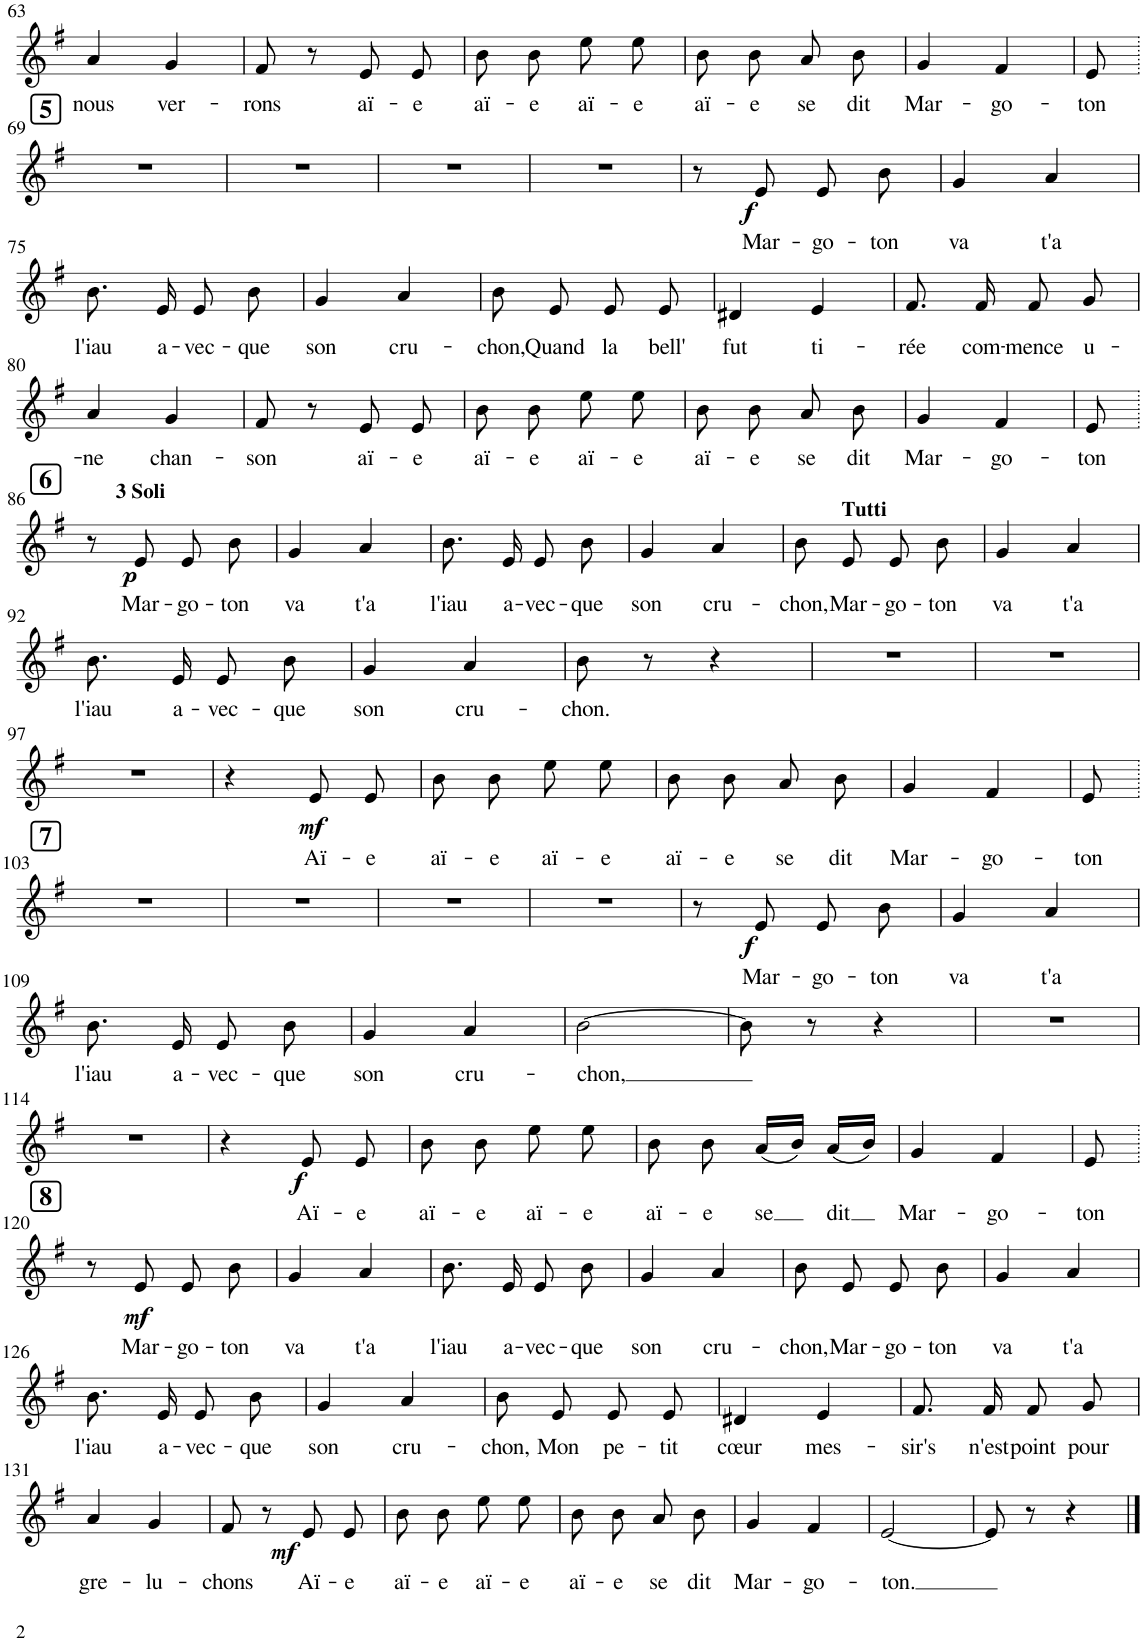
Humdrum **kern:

**kern	**text	**dynam
*part1	*part1	*part1
*staff1	*staff1	*staff1
*I"SOPRANOS	*	*
*I'S	*	*
!!LO:PB:g=z
*clefG2	*	*
*k[f#]	*	*
*M2/4	*	*
=63	=63	=63
!	!LO:LY:b	!
4a/	nous	.
!	!LO:LY:b	!
4g/	ver-	.
=64	=64	=64
!	!LO:LY:b	!
8f#/	-rons	.
8r	.	.
!	!LO:LY:b	!
8e/	aï-	.
!	!LO:LY:b	!
8e/	-e	.
=65	=65	=65
!	!LO:LY:b	!
8b\	aï-	.
!	!LO:LY:b	!
8b\	-e	.
!	!LO:LY:b	!
8ee\	aï-	.
!	!LO:LY:b	!
8ee\	-e	.
=66	=66	=66
!	!LO:LY:b	!
8b\	aï-	.
!	!LO:LY:b	!
8b\	-e	.
!	!LO:LY:b	!
8a/	se	.
!	!LO:LY:b	!
8b\	dit	.
=67	=67	=67
!	!LO:LY:b	!
4g/	Mar-	.
!	!LO:LY:b	!
4f#/	-go-	.
=68	=68	=68
!	!LO:LY:b	!
8e/	-ton	.
!!LO:LB:g=z
!!LO:REH:place=s1:a:B:cj:fs=14:t=5
=69.	=69.	=69.
2r	.	.
=70	=70	=70
2r	.	.
=71	=71	=71
2r	.	.
=72	=72	=72
2r	.	.
=73	=73	=73
8r	.	.
!	!LO:LY:b	!LO:DY:b
8e/	Mar-	f
!	!LO:LY:b	!
8e/	-go-	.
!	!LO:LY:b	!
8b\	-ton	.
=74	=74	=74
!	!LO:LY:b	!
4g/	va	.
!	!LO:LY:b	!
4a/	t'a	.
!!LO:LB:g=z
=75	=75	=75
!	!LO:LY:b	!
8.b\	l'iau	.
!	!LO:LY:b	!
16e/	a-	.
!	!LO:LY:b	!
8e/	-vec-	.
!	!LO:LY:b	!
8b\	-que	.
=76	=76	=76
!	!LO:LY:b	!
4g/	son	.
!	!LO:LY:b	!
4a/	cru-	.
=77	=77	=77
!	!LO:LY:b	!
8b\	-chon,	.
!	!LO:LY:b	!
8e/	Quand	.
!	!LO:LY:b	!
8e/	la	.
!	!LO:LY:b	!
8e/	bell'	.
=78	=78	=78
!	!LO:LY:b	!
4d#X/	fut	.
!	!LO:LY:b	!
4e/	ti-	.
=79	=79	=79
!	!LO:LY:b	!
8.f#/	-rée	.
!	!LO:LY:b	!
16f#/	com-	.
!	!LO:LY:b	!
8f#/	-mence	.
!	!LO:LY:b	!
8g/	u-	.
!!LO:LB:g=z
=80	=80	=80
!	!LO:LY:b	!
4a/	-ne	.
!	!LO:LY:b	!
4g/	chan-	.
=81	=81	=81
!	!LO:LY:b	!
8f#/	-son	.
8r	.	.
!	!LO:LY:b	!
8e/	aï-	.
!	!LO:LY:b	!
8e/	-e	.
=82	=82	=82
!	!LO:LY:b	!
8b\	aï-	.
!	!LO:LY:b	!
8b\	-e	.
!	!LO:LY:b	!
8ee\	aï-	.
!	!LO:LY:b	!
8ee\	-e	.
=83	=83	=83
!	!LO:LY:b	!
8b\	aï-	.
!	!LO:LY:b	!
8b\	-e	.
!	!LO:LY:b	!
8a/	se	.
!	!LO:LY:b	!
8b\	dit	.
=84	=84	=84
!	!LO:LY:b	!
4g/	Mar-	.
!	!LO:LY:b	!
4f#/	-go-	.
=85	=85	=85
!	!LO:LY:b	!
8e/	-ton	.
!!LO:LB:g=z
!!LO:REH:place=s1:a:B:cj:fs=14:t=6
=86.	=86.	=86.
8r	.	.
!LO:TX:a:B:t=3 Soli	!	!
!	!LO:LY:b	!LO:DY:b
8e/	Mar-	p
!	!LO:LY:b	!
8e/	-go-	.
!	!LO:LY:b	!
8b\	-ton	.
=87	=87	=87
!	!LO:LY:b	!
4g/	va	.
!	!LO:LY:b	!
4a/	t'a	.
=88	=88	=88
!	!LO:LY:b	!
8.b\	l'iau	.
!	!LO:LY:b	!
16e/	a-	.
!	!LO:LY:b	!
8e/	-vec-	.
!	!LO:LY:b	!
8b\	-que	.
=89	=89	=89
!	!LO:LY:b	!
4g/	son	.
!	!LO:LY:b	!
4a/	cru-	.
=90	=90	=90
!	!LO:LY:b	!
8b\	-chon,	.
!LO:TX:a:B:t=Tutti	!	!
!	!LO:LY:b	!
8e/	Mar-	.
!	!LO:LY:b	!
8e/	-go-	.
!	!LO:LY:b	!
8b\	-ton	.
=91	=91	=91
!	!LO:LY:b	!
4g/	va	.
!	!LO:LY:b	!
4a/	t'a	.
!!LO:LB:g=z
=92	=92	=92
!	!LO:LY:b	!
8.b\	l'iau	.
!	!LO:LY:b	!
16e/	a-	.
!	!LO:LY:b	!
8e/	-vec-	.
!	!LO:LY:b	!
8b\	-que	.
=93	=93	=93
!	!LO:LY:b	!
4g/	son	.
!	!LO:LY:b	!
4a/	cru-	.
=94	=94	=94
!	!LO:LY:b	!
8b\	-chon.	.
8r	.	.
4r	.	.
=95	=95	=95
2r	.	.
=96	=96	=96
2r	.	.
!!LO:LB:g=z
=97	=97	=97
2r	.	.
=98	=98	=98
4r	.	.
!	!LO:LY:b	!LO:DY:b
8e/	Aï-	mf
!	!LO:LY:b	!
8e/	-e	.
=99	=99	=99
!	!LO:LY:b	!
8b\	aï-	.
!	!LO:LY:b	!
8b\	-e	.
!	!LO:LY:b	!
8ee\	aï-	.
!	!LO:LY:b	!
8ee\	-e	.
=100	=100	=100
!	!LO:LY:b	!
8b\	aï-	.
!	!LO:LY:b	!
8b\	-e	.
!	!LO:LY:b	!
8a/	se	.
!	!LO:LY:b	!
8b\	dit	.
=101	=101	=101
!	!LO:LY:b	!
4g/	Mar-	.
!	!LO:LY:b	!
4f#/	-go-	.
=102	=102	=102
!	!LO:LY:b	!
8e/	-ton	.
!!LO:LB:g=z
!!LO:REH:place=s1:a:B:cj:fs=14:t=7
=103.	=103.	=103.
2r	.	.
=104	=104	=104
2r	.	.
=105	=105	=105
2r	.	.
=106	=106	=106
2r	.	.
=107	=107	=107
8r	.	.
!	!LO:LY:b	!LO:DY:b
8e/	Mar-	f
!	!LO:LY:b	!
8e/	-go-	.
!	!LO:LY:b	!
8b\	-ton	.
=108	=108	=108
!	!LO:LY:b	!
4g/	va	.
!	!LO:LY:b	!
4a/	t'a	.
!!LO:LB:g=z
=109	=109	=109
!	!LO:LY:b	!
8.b\	l'iau	.
!	!LO:LY:b	!
16e/	a-	.
!	!LO:LY:b	!
8e/	-vec-	.
!	!LO:LY:b	!
8b\	-que	.
=110	=110	=110
!	!LO:LY:b	!
4g/	son	.
!	!LO:LY:b	!
4a/	cru-	.
=111	=111	=111
!	!LO:LY:b	!
[2b\	-chon,	.
=112	=112	=112
8b\]	.	.
8r	.	.
4r	.	.
=113	=113	=113
2r	.	.
!!LO:LB:g=z
=114	=114	=114
2r	.	.
=115	=115	=115
4r	.	.
!	!LO:LY:b	!LO:DY:b
8e/	Aï-	f
!	!LO:LY:b	!
8e/	-e	.
=116	=116	=116
!	!LO:LY:b	!
8b\	aï-	.
!	!LO:LY:b	!
8b\	-e	.
!	!LO:LY:b	!
8ee\	aï-	.
!	!LO:LY:b	!
8ee\	-e	.
=117	=117	=117
!	!LO:LY:b	!
8b\	aï-	.
!	!LO:LY:b	!
8b\	-e	.
!	!LO:LY:b	!
(16a/LL	se	.
16b/JJ)	.	.
!	!LO:LY:b	!
(16a/LL	dit	.
16b/JJ)	.	.
=118	=118	=118
!	!LO:LY:b	!
4g/	Mar-	.
!	!LO:LY:b	!
4f#/	-go-	.
=119	=119	=119
!	!LO:LY:b	!
8e/	-ton	.
!!LO:LB:g=z
!!LO:REH:place=s1:a:B:cj:fs=14:t=8
=120.	=120.	=120.
8r	.	.
!	!LO:LY:b	!LO:DY:b
8e/	Mar-	mf
!	!LO:LY:b	!
8e/	-go-	.
!	!LO:LY:b	!
8b\	-ton	.
=121	=121	=121
!	!LO:LY:b	!
4g/	va	.
!	!LO:LY:b	!
4a/	t'a	.
=122	=122	=122
!	!LO:LY:b	!
8.b\	l'iau	.
!	!LO:LY:b	!
16e/	a-	.
!	!LO:LY:b	!
8e/	-vec-	.
!	!LO:LY:b	!
8b\	-que	.
=123	=123	=123
!	!LO:LY:b	!
4g/	son	.
!	!LO:LY:b	!
4a/	cru-	.
=124	=124	=124
!	!LO:LY:b	!
8b\	-chon,	.
!	!LO:LY:b	!
8e/	Mar-	.
!	!LO:LY:b	!
8e/	-go-	.
!	!LO:LY:b	!
8b\	-ton	.
=125	=125	=125
!	!LO:LY:b	!
4g/	va	.
!	!LO:LY:b	!
4a/	t'a	.
!!LO:LB:g=z
=126	=126	=126
!	!LO:LY:b	!
8.b\	l'iau	.
!	!LO:LY:b	!
16e/	a-	.
!	!LO:LY:b	!
8e/	-vec-	.
!	!LO:LY:b	!
8b\	-que	.
=127	=127	=127
!	!LO:LY:b	!
4g/	son	.
!	!LO:LY:b	!
4a/	cru-	.
=128	=128	=128
!	!LO:LY:b	!
8b\	-chon,	.
!	!LO:LY:b	!
8e/	Mon	.
!	!LO:LY:b	!
8e/	pe-	.
!	!LO:LY:b	!
8e/	-tit	.
=129	=129	=129
!	!LO:LY:b	!
4d#X/	cœur	.
!	!LO:LY:b	!
4e/	mes-	.
=130	=130	=130
!	!LO:LY:b	!
8.f#/	-sir's	.
!	!LO:LY:b	!
16f#/	n'est	.
!	!LO:LY:b	!
8f#/	point	.
!	!LO:LY:b	!
8g/	pour	.
!!LO:LB:g=z
=131	=131	=131
!	!LO:LY:b	!
4a/	gre-	.
!	!LO:LY:b	!
4g/	-lu-	.
=132	=132	=132
!	!LO:LY:b	!
8f#/	-chons	.
8r	.	.
!	!LO:LY:b	!LO:DY:b
8e/	Aï-	mf
!	!LO:LY:b	!
8e/	-e	.
=133	=133	=133
!	!LO:LY:b	!
8b\	aï-	.
!	!LO:LY:b	!
8b\	-e	.
!	!LO:LY:b	!
8ee\	aï-	.
!	!LO:LY:b	!
8ee\	-e	.
=134	=134	=134
!	!LO:LY:b	!
8b\	aï-	.
!	!LO:LY:b	!
8b\	-e	.
!	!LO:LY:b	!
8a/	se	.
!	!LO:LY:b	!
8b\	dit	.
=135	=135	=135
!	!LO:LY:b	!
4g/	Mar-	.
!	!LO:LY:b	!
4f#/	-go-	.
=136	=136	=136
!	!LO:LY:b	!
[2e/	-ton.	.
=137	=137	=137
8e/]	.	.
8r	.	.
4r	.	.
==	==	==
*-	*-	*-
